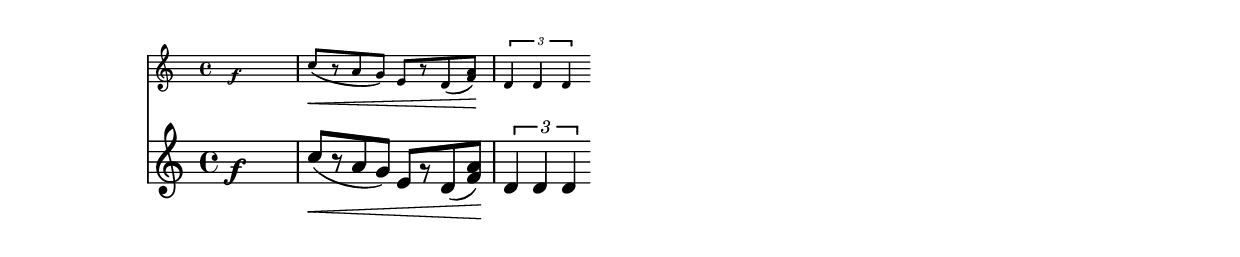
\header {
  
  texidoc = "Staves may be present in several sizes within a score.
This is achieved with an internal scaling factor. If the scaling factor is 
forgotten in some places, objects generally become too thick or too 
large on smaller staves."

}

\version "2.11.51"

\layout {
  ragged-right = ##t
}

melody = \relative {
  \override DynamicText  #'extra-offset = #'(0 . 3)
  s1-\f c''8[(\< r a g]) e[ r d( <f a>])\! \times 2/3 { d4 d d }
}

<<
  \new Staff \with {
    fontSize = #-4
    \override StaffSymbol #'staff-space = #(magstep -4)
  } {
    \melody
  }
  \new Staff {
    \relative c' {
      \melody
    }
  }
>>
